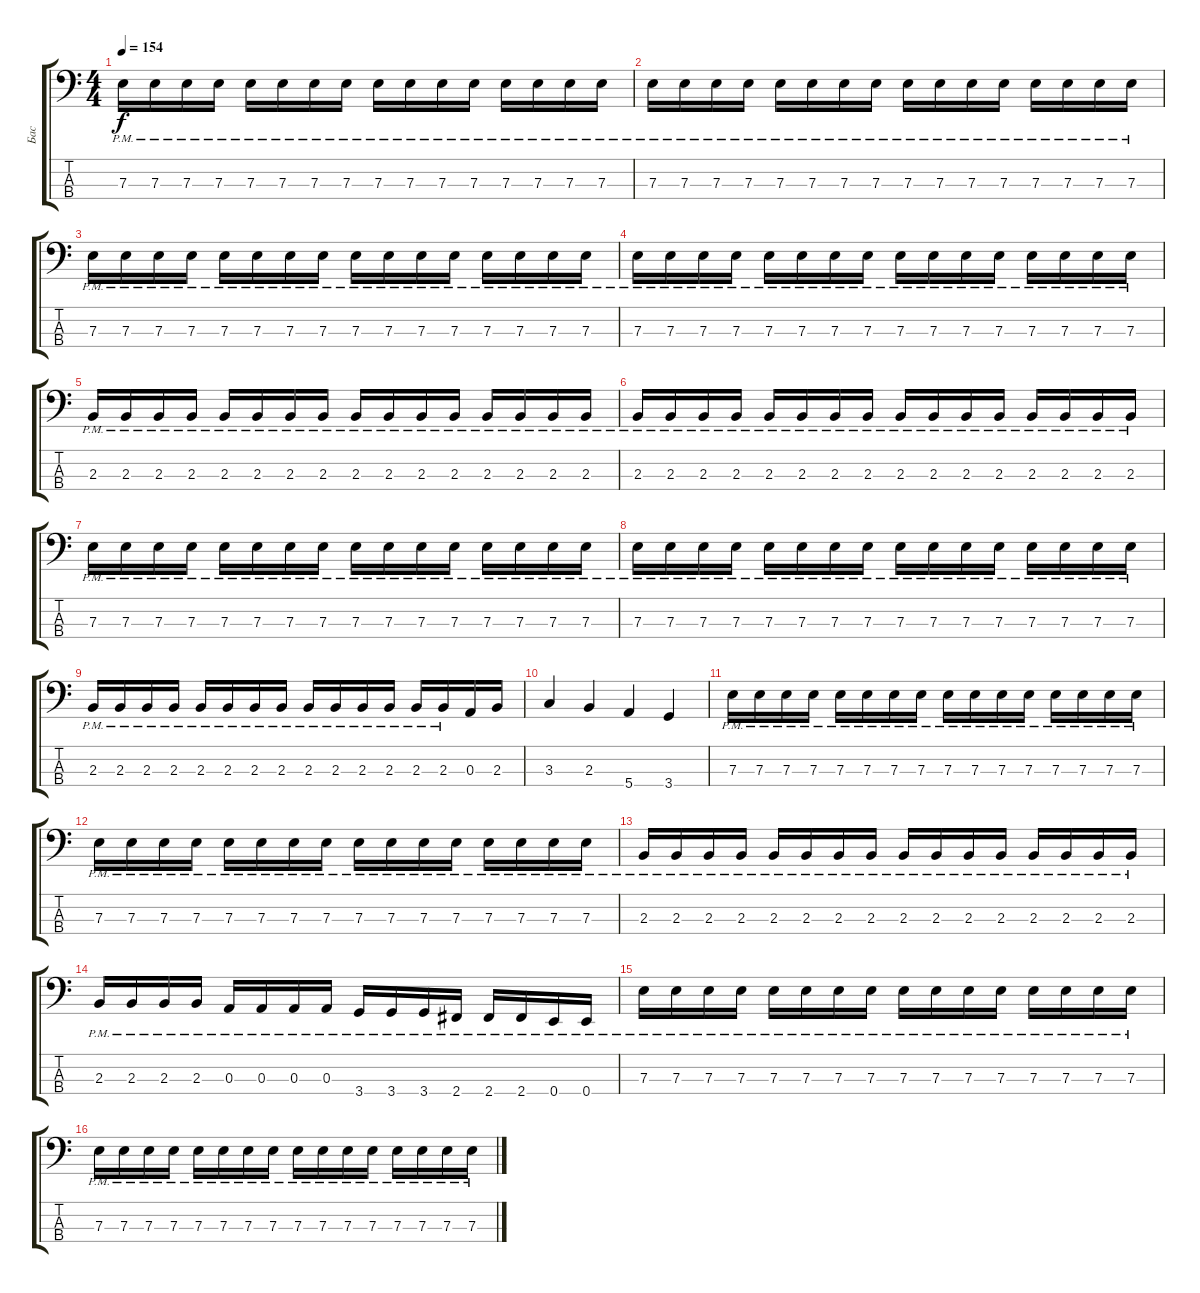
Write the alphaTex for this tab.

\track ("Бас" "Бас") {instrument electricbasspick}
\staff {score tabs}
\tuning (G2 D2 A1 E1) {hide}
\ts (4 4)
\tempo 154
\clef f4
\ks c
7.3{pm}.16{dy f} 7.3{pm}.16 7.3{pm}.16 7.3{pm}.16 7.3{pm}.16 7.3{pm}.16 7.3{pm}.16 7.3{pm}.16 7.3{pm}.16 7.3{pm}.16 7.3{pm}.16 7.3{pm}.16 7.3{pm}.16 7.3{pm}.16 7.3{pm}.16 7.3{pm}.16 |
7.3{pm}.16 7.3{pm}.16 7.3{pm}.16 7.3{pm}.16 7.3{pm}.16 7.3{pm}.16 7.3{pm}.16 7.3{pm}.16 7.3{pm}.16 7.3{pm}.16 7.3{pm}.16 7.3{pm}.16 7.3{pm}.16 7.3{pm}.16 7.3{pm}.16 7.3{pm}.16 |
7.3{pm}.16 7.3{pm}.16 7.3{pm}.16 7.3{pm}.16 7.3{pm}.16 7.3{pm}.16 7.3{pm}.16 7.3{pm}.16 7.3{pm}.16 7.3{pm}.16 7.3{pm}.16 7.3{pm}.16 7.3{pm}.16 7.3{pm}.16 7.3{pm}.16 7.3{pm}.16 |
7.3{pm}.16 7.3{pm}.16 7.3{pm}.16 7.3{pm}.16 7.3{pm}.16 7.3{pm}.16 7.3{pm}.16 7.3{pm}.16 7.3{pm}.16 7.3{pm}.16 7.3{pm}.16 7.3{pm}.16 7.3{pm}.16 7.3{pm}.16 7.3{pm}.16 7.3{pm}.16 |
2.3{pm}.16 2.3{pm}.16 2.3{pm}.16 2.3{pm}.16 2.3{pm}.16 2.3{pm}.16 2.3{pm}.16 2.3{pm}.16 2.3{pm}.16 2.3{pm}.16 2.3{pm}.16 2.3{pm}.16 2.3{pm}.16 2.3{pm}.16 2.3{pm}.16 2.3{pm}.16 |
2.3{pm}.16 2.3{pm}.16 2.3{pm}.16 2.3{pm}.16 2.3{pm}.16 2.3{pm}.16 2.3{pm}.16 2.3{pm}.16 2.3{pm}.16 2.3{pm}.16 2.3{pm}.16 2.3{pm}.16 2.3{pm}.16 2.3{pm}.16 2.3{pm}.16 2.3{pm}.16 |
7.3{pm}.16 7.3{pm}.16 7.3{pm}.16 7.3{pm}.16 7.3{pm}.16 7.3{pm}.16 7.3{pm}.16 7.3{pm}.16 7.3{pm}.16 7.3{pm}.16 7.3{pm}.16 7.3{pm}.16 7.3{pm}.16 7.3{pm}.16 7.3{pm}.16 7.3{pm}.16 |
7.3{pm}.16 7.3{pm}.16 7.3{pm}.16 7.3{pm}.16 7.3{pm}.16 7.3{pm}.16 7.3{pm}.16 7.3{pm}.16 7.3{pm}.16 7.3{pm}.16 7.3{pm}.16 7.3{pm}.16 7.3{pm}.16 7.3{pm}.16 7.3{pm}.16 7.3{pm}.16 |
2.3{pm}.16 2.3{pm}.16 2.3{pm}.16 2.3{pm}.16 2.3{pm}.16 2.3{pm}.16 2.3{pm}.16 2.3{pm}.16 2.3{pm}.16 2.3{pm}.16 2.3{pm}.16 2.3{pm}.16 2.3{pm}.16 2.3{pm}.16 0.3.16{instrument electricbasspick} 2.3.16 |
3.3.4 2.3.4 5.4.4 3.4.4 |
7.3{pm}.16{instrument distortionguitar} 7.3{pm}.16 7.3{pm}.16 7.3{pm}.16 7.3{pm}.16 7.3{pm}.16 7.3{pm}.16 7.3{pm}.16 7.3{pm}.16 7.3{pm}.16 7.3{pm}.16 7.3{pm}.16 7.3{pm}.16 7.3{pm}.16 7.3{pm}.16 7.3{pm}.16 |
7.3{pm}.16 7.3{pm}.16 7.3{pm}.16 7.3{pm}.16 7.3{pm}.16 7.3{pm}.16 7.3{pm}.16 7.3{pm}.16 7.3{pm}.16 7.3{pm}.16 7.3{pm}.16 7.3{pm}.16 7.3{pm}.16 7.3{pm}.16 7.3{pm}.16 7.3{pm}.16 |
2.3{pm}.16 2.3{pm}.16 2.3{pm}.16 2.3{pm}.16 2.3{pm}.16 2.3{pm}.16 2.3{pm}.16 2.3{pm}.16 2.3{pm}.16 2.3{pm}.16 2.3{pm}.16 2.3{pm}.16 2.3{pm}.16 2.3{pm}.16 2.3{pm}.16 2.3{pm}.16 |
2.3{pm}.16 2.3{pm}.16 2.3{pm}.16 2.3{pm}.16 0.3{pm}.16 0.3{pm}.16 0.3{pm}.16 0.3{pm}.16 3.4{pm}.16 3.4{pm}.16 3.4{pm}.16 2.4{pm}.16 2.4{pm}.16 2.4{pm}.16 0.4{pm}.16 0.4{pm}.16 |
7.3{pm}.16 7.3{pm}.16 7.3{pm}.16 7.3{pm}.16 7.3{pm}.16 7.3{pm}.16 7.3{pm}.16 7.3{pm}.16 7.3{pm}.16 7.3{pm}.16 7.3{pm}.16 7.3{pm}.16 7.3{pm}.16 7.3{pm}.16 7.3{pm}.16 7.3{pm}.16 |
7.3{pm}.16 7.3{pm}.16 7.3{pm}.16 7.3{pm}.16 7.3{pm}.16 7.3{pm}.16 7.3{pm}.16 7.3{pm}.16 7.3{pm}.16 7.3{pm}.16 7.3{pm}.16 7.3{pm}.16 7.3{pm}.16 7.3{pm}.16 7.3{pm}.16 7.3{pm}.16
